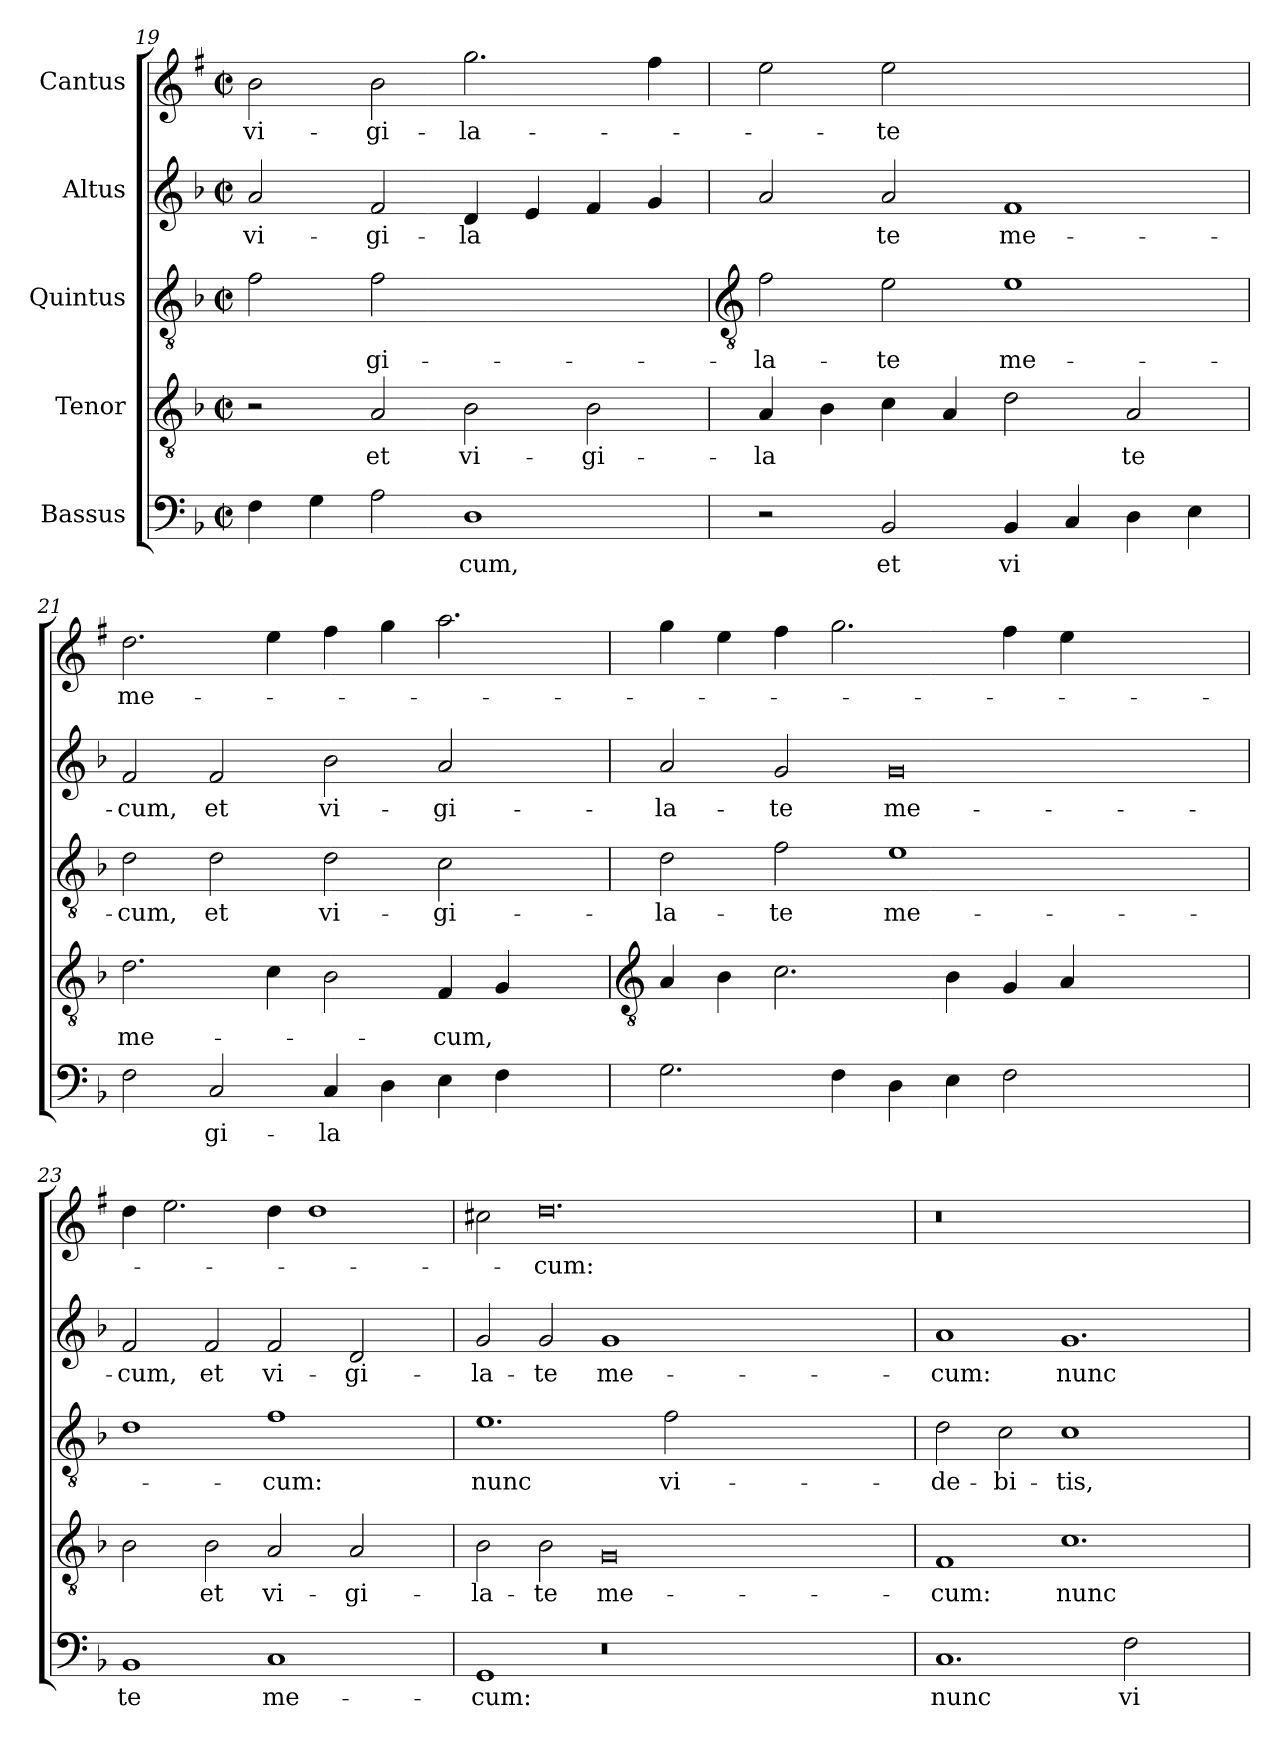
**kern	**text	**kern	**text	**kern	**text	**kern	**text	**kern	**text
*part5	*part5	*part4	*part4	*part3	*part3	*part2	*part2	*part1	*part1
*staff5	*staff5	*staff4	*staff4	*staff3	*staff3	*staff2	*staff2	*staff1	*staff1
*I"Bassus	*	*I"Tenor	*	*I"Quintus	*	*I"Altus	*	*I"Cantus	*
*clefF4	*	*clefGv2	*	*clefGv2	*	*clefG2	*	*clefG2	*
*	*	*	*	*	*	*	*	*ITrd1c2	*
*k[b-]	*	*k[b-]	*	*k[b-]	*	*k[b-]	*	*k[b-]	*
*F:	*	*F:	*	*F:	*	*F:	*	*F:	*
*M4/2	*	*M4/2	*	*M4/2	*	*M4/2	*	*M4/2	*
*met(c|)	*	*met(c|)	*	*met(c|)	*	*met(c|)	*	*met(c|)	*
=19	=19	=19	=19	=19	=19	=19	=19	=19	=19
!	!	!	!	!	!	!	!LO:LY:b	!	!LO:LY:b
4F	.	2r	.	2f	.	2a	vi-	2a	vi-
4G	.	.	.	.	.	.	.	.	.
!	!	!	!LO:LY:b	!	!LO:LY:b	!	!LO:LY:b	!	!LO:LY:b
2A	.	2A	et	2f	gi-	2f	-gi-	2a	-gi-
!	!LO:LY:b	!	!LO:LY:b	!	!	!	!LO:LY:b	!	!LO:LY:b
1D	cum,	2B-	vi-	1ryy	.	4d	-la	2.ff	-la-
.	.	.	.	.	.	4e	.	.	.
!	!	!	!LO:LY:b	!	!	!	!	!	!
.	.	2B-	-gi-	.	.	4f	.	.	.
.	.	.	.	.	.	4g	.	4ee	.
!!LO:LB:g=z
=20	=20	=20	=20	=20	=20	=20	=20	=20	=20
*	*	*	*	*clefGv2	*	*	*	*	*
!	!	!	!LO:LY:b	!	!LO:LY:b	!	!	!	!
2r	.	4A	-la	2f	-la-	2a	.	2dd	.
.	.	4B-	.	.	.	.	.	.	.
!	!LO:LY:b	!	!	!	!LO:LY:b	!	!LO:LY:b	!	!LO:LY:b
2BB-	et	4c	.	2e	-te	2a	te	2dd	-te
.	.	4A	.	.	.	.	.	.	.
!	!LO:LY:b	!	!	!	!LO:LY:b	!	!LO:LY:b	!	!
4BB-	vi	2d	.	1e	me-	1f	me-	1ryy	.
4C	.	.	.	.	.	.	.	.	.
!	!	!	!LO:LY:b	!	!	!	!	!	!
4D	.	2A	te	.	.	.	.	.	.
4E	.	.	.	.	.	.	.	.	.
!!LO:LB:g=z
=21	=21	=21	=21	=21	=21	=21	=21	=21	=21
*^	*	*	*	*	*	*	*	*	*
!	!	!	!	!LO:LY:b	!	!LO:LY:b	!	!LO:LY:b	!	!LO:LY:b
2F	0ryy	.	2.d	me-	2d	-cum,	2f	-cum,	2.cc	me-
!	!	!LO:LY:b	!	!	!	!LO:LY:b	!	!LO:LY:b	!	!
2C	.	gi-	.	.	2d	et	2f	et	.	.
.	.	.	4c	.	.	.	.	.	4dd	.
!	!	!LO:LY:b	!	!	!	!LO:LY:b	!	!LO:LY:b	!	!
4C	.	-la	2B-	.	2d	vi-	2b-	vi-	4ee	.
4D	.	.	.	.	.	.	.	.	4ff	.
!	!	!	!	!LO:LY:b	!	!LO:LY:b	!	!LO:LY:b	!	!
4E	.	.	4F	-cum,	2c	-gi-	2a	-gi-	2.gg	.
4F	.	.	4G	.	.	.	.	.	.	.
4ryy	4ryy	.	4ryy	.	4ryy	.	4ryy	.	.	.
!!LO:LB:g=z
=22	=22	=22	=22	=22	=22	=22	=22	=22	=22	=22
*	*	*	*clefGv2	*	*	*	*	*	*	*
!	!	!	!	!	!	!LO:LY:b	!	!LO:LY:b	!	!
2.G	0ryy	.	4A	.	2d	-la-	2a	-la-	4ff	.
.	.	.	4B-	.	.	.	.	.	4dd	.
!	!	!	!	!	!	!LO:LY:b	!	!LO:LY:b	!	!
.	.	.	2.c	.	2f	-te	2g	-te	4ee	.
4F	.	.	.	.	.	.	.	.	2.ff	.
!	!	!	!	!	!	!LO:LY:b	!	!LO:LY:b	!	!
4D	.	.	.	.	1e	me-	0g	me-	.	.
4E	.	.	4B-	.	.	.	.	.	.	.
2F	.	.	4G	.	.	.	.	.	4ee	.
.	.	.	4A	.	.	.	.	.	4dd	.
1ryy	1ryy	.	1ryy	.	1ryy	.	.	.	1ryy	.
=23	=23	=23	=23	=23	=23	=23	=23	=23	=23	=23
!	!	!LO:LY:b	!	!	!	!	!	!LO:LY:b	!	!
1BB-	0ryy	te	2B-	.	1d	.	2f	-cum,	4cc	.
.	.	.	.	.	.	.	.	.	2.dd	.
!	!	!	!	!LO:LY:b	!	!	!	!LO:LY:b	!	!
.	.	.	2B-	et	.	.	2f	et	.	.
!	!	!LO:LY:b	!	!LO:LY:b	!	!LO:LY:b	!	!LO:LY:b	!	!
1C	.	me-	2A	vi-	1f	-cum:	2f	vi-	4cc	.
.	.	.	.	.	.	.	.	.	1cc	.
!	!	!	!	!LO:LY:b	!	!	!	!LO:LY:b	!	!
.	.	.	2A	-gi-	.	.	2d	-gi-	.	.
4ryy	4ryy	.	4ryy	.	4ryy	.	4ryy	.	.	.
=24	=24	=24	=24	=24	=24	=24	=24	=24	=24	=24
!	!	!LO:LY:b	!	!LO:LY:b	!	!LO:LY:b	!	!LO:LY:b	!	!
1GG	0ryy	-cum:	2B-	-la-	1.e	nunc	2g	-la-	2b	.
!	!	!	!	!LO:LY:b	!	!	!	!LO:LY:b	!	!LO:LY:b
.	.	.	2B-	-te	.	.	2g	-te	0.cc	-cum:
!	!	!	!	!LO:LY:b	!	!	!	!LO:LY:b	!	!
0r	.	.	0G	me-	.	.	1g	me-	.	.
!	!	!	!	!	!	!LO:LY:b	!	!	!	!
.	.	.	.	.	2f	vi-	.	.	.	.
.	2ryy	.	.	.	1.ryy	.	1.ryy	.	.	.
.	1ryy	.	.	.	.	.	.	.	.	.
2ryy	.	.	2ryy	.	.	.	.	.	.	.
=25	=25	=25	=25	=25	=25	=25	=25	=25	=25	=25
.	.	.	.	.	.	.	.	.	4qqgyy	.
!	!	!LO:LY:b	!	!LO:LY:b	!	!LO:LY:b	!	!LO:LY:b	!	!
1.C	0ryy	nunc	1F	-cum:	2d	-de-	1a	-cum:	0r	.
!	!	!	!	!	!	!LO:LY:b	!	!	!	!
.	.	.	.	.	2c	-bi-	.	.	.	.
!	!	!	!	!LO:LY:b	!	!LO:LY:b	!	!LO:LY:b	!	!
.	.	.	1.c	nunc	1c	-tis,	1.g	nunc	.	.
!	!	!LO:LY:b	!	!	!	!	!	!	!	!
2F	.	vi-	.	.	.	.	.	.	.	.
2ryy	2ryy	.	.	.	2ryy	.	.	.	2ryy	.
*v	*v	*	*	*	*	*	*	*	*	*
=	=	=	=	=	=	=	=	=	=
*-	*-	*-	*-	*-	*-	*-	*-	*-	*-
